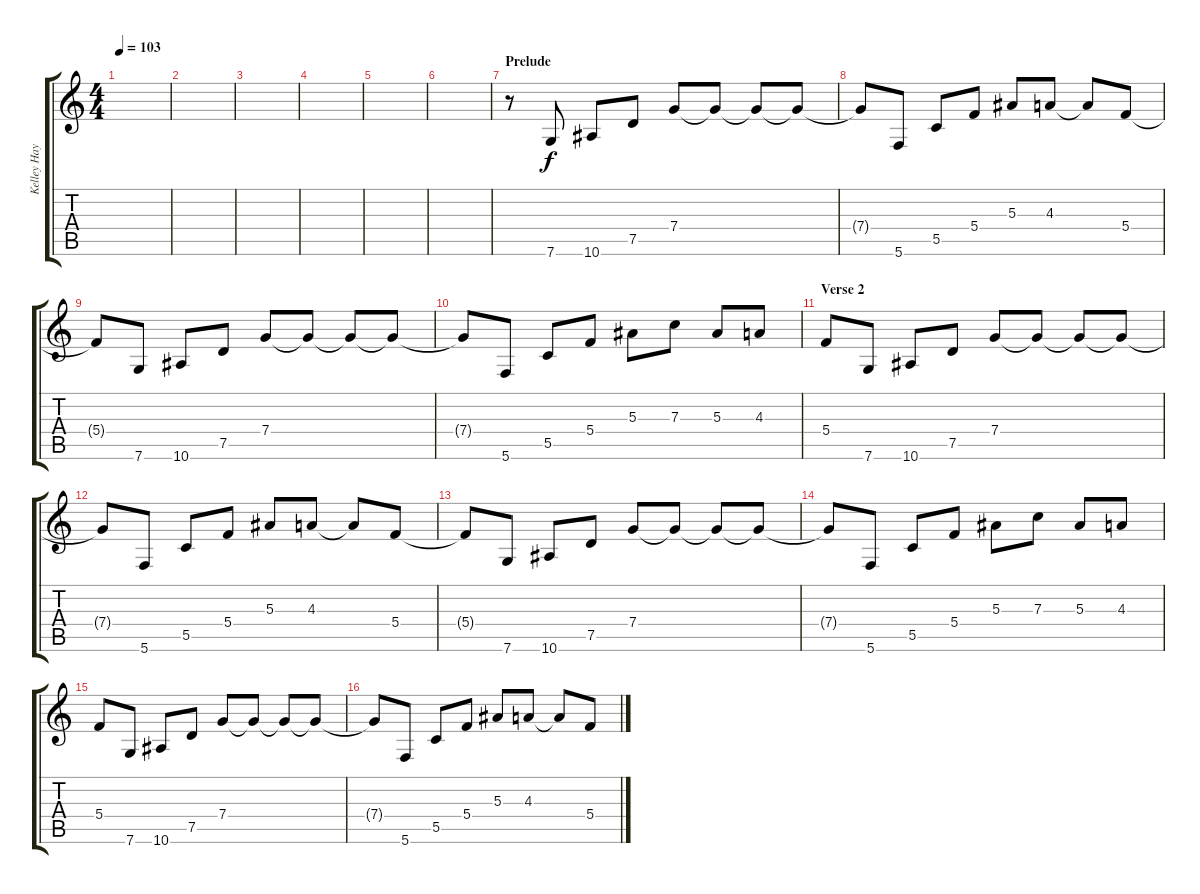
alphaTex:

\track ("Kelley Hayes (Guitar Echo)" "Kelley Hay") {instrument distortionguitar}
\staff {score tabs}
\tuning (D4 A3 F3 C3 G2 C2) {hide}
\ts (4 4)
\tempo 103
\clef g2
\ks c
|
|
|
|
|
|
\section ("" "Prelude")
r.8 7.6.8{instrument electricguitarjazz} 10.6.8 7.5.8 7.4.8 7.4{t}.8 7.4{t}.8 7.4{t}.8 |
7.4{t}.8 5.6.8 5.5.8 5.4.8 5.3.8 4.3.8 4.3{t}.8 5.4.8 |
5.4{t}.8 7.6.8{instrument electricguitarjazz} 10.6.8 7.5.8 7.4.8 7.4{t}.8 7.4{t}.8 7.4{t}.8 |
7.4{t}.8 5.6.8 5.5.8 5.4.8 5.3.8 7.3.8 5.3.8 4.3.8 |
\section ("" "Verse 2")
5.4.8 7.6.8{instrument electricguitarjazz} 10.6.8 7.5.8 7.4.8 7.4{t}.8 7.4{t}.8 7.4{t}.8 |
7.4{t}.8 5.6.8 5.5.8 5.4.8 5.3.8 4.3.8 4.3{t}.8 5.4.8 |
5.4{t}.8 7.6.8{instrument electricguitarjazz} 10.6.8 7.5.8 7.4.8 7.4{t}.8 7.4{t}.8 7.4{t}.8 |
7.4{t}.8 5.6.8 5.5.8 5.4.8 5.3.8 7.3.8 5.3.8 4.3.8 |
5.4.8 7.6.8{instrument electricguitarjazz} 10.6.8 7.5.8 7.4.8 7.4{t}.8 7.4{t}.8 7.4{t}.8 |
7.4{t}.8 5.6.8 5.5.8 5.4.8 5.3.8 4.3.8 4.3{t}.8 5.4.8
